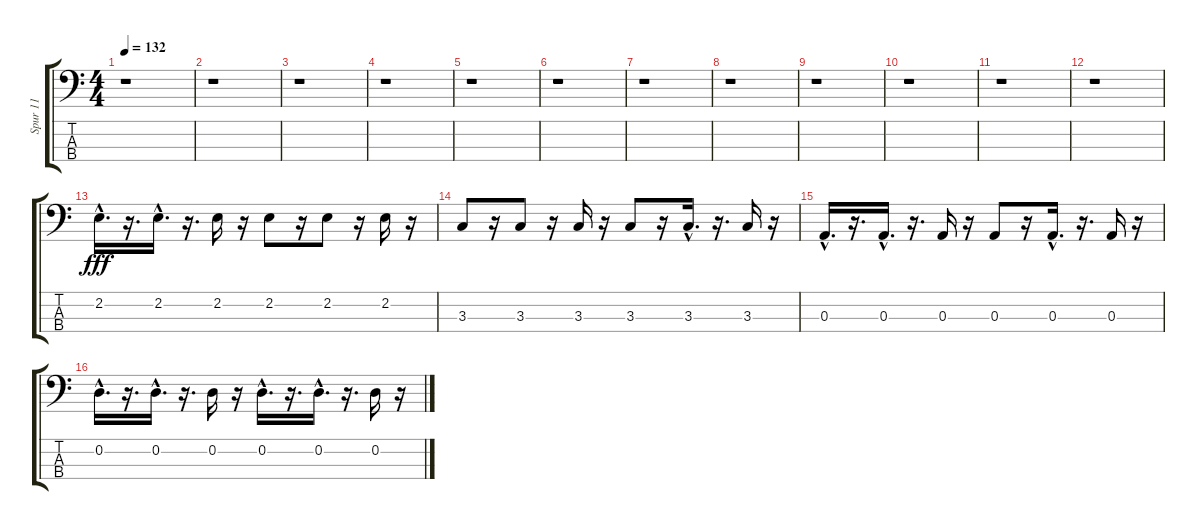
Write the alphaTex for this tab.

\track ("Spur 11" "Spur 11") {instrument synthbass2}
\staff {score tabs}
\tuning (G2 D2 A1 E1) {hide}
\ts (4 4)
\tempo 132
\clef f4
\ks c
r.1{dy fff instrument synthbass2} |
r.1 |
r.1 |
r.1 |
r.1 |
r.1 |
r.1 |
r.1 |
r.1 |
r.1 |
r.1 |
r.1 |
2.2{hac}.16{d} r.16{d} 2.2{hac}.16{d} r.16{d} 2.2.16 r.16 2.2.8 r.16 2.2.8 r.16 2.2.16 r.16 |
3.3.8 r.16 3.3.8 r.16 3.3.16 r.16 3.3.8 r.16 3.3{hac}.16{d} r.16{d} 3.3.16 r.16 |
0.3{hac}.16{d} r.16{d} 0.3{hac}.16{d} r.16{d} 0.3.16 r.16 0.3.8 r.16 0.3{hac}.16{d} r.16{d} 0.3.16 r.16 |
0.2{hac}.16{d} r.16{d} 0.2{hac}.16{d} r.16{d} 0.2.16 r.16 0.2{hac}.16{d} r.16{d} 0.2{hac}.16{d} r.16{d} 0.2.16 r.16
